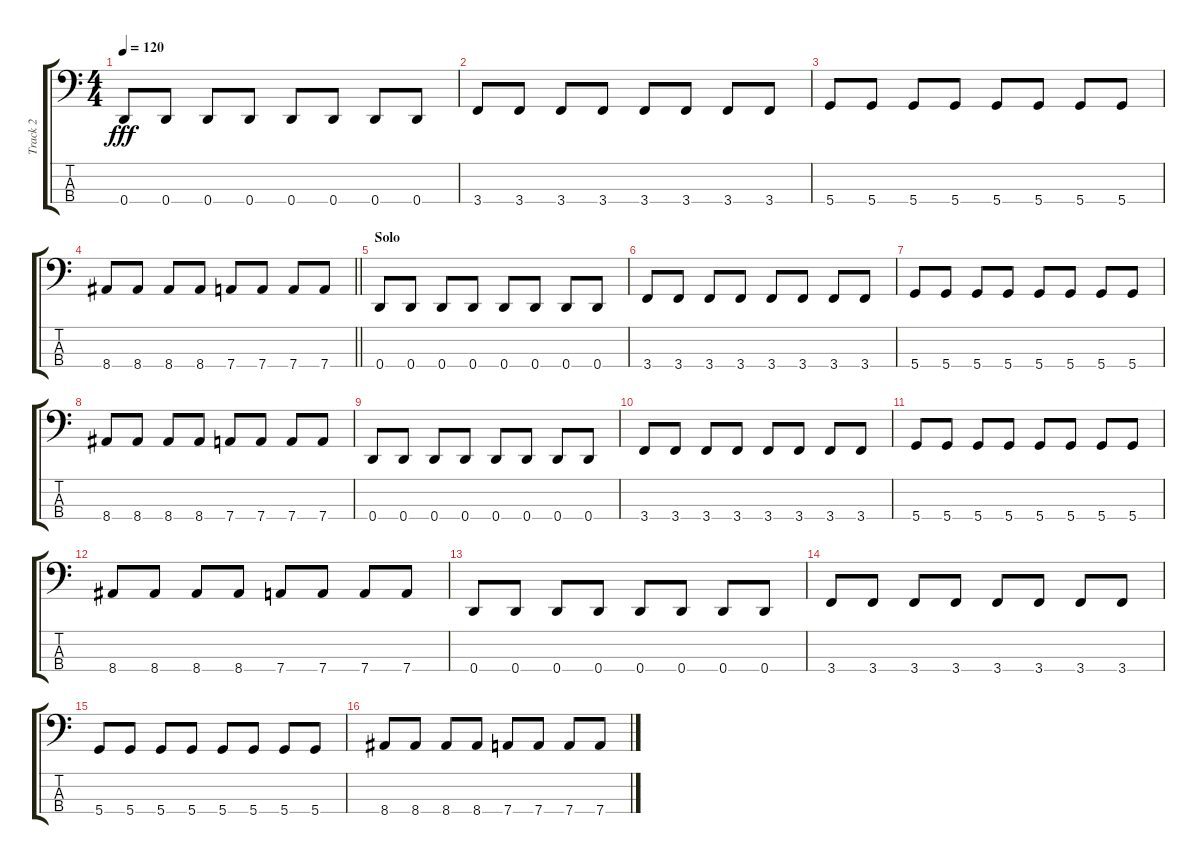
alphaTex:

\track ("Track 2" "Track 2") {instrument electricbassfinger}
\staff {score tabs}
\tuning (G2 D2 A1 D1) {hide}
\ts (4 4)
\tempo 120
\clef f4
\ks c
0.4.8{dy fff} 0.4.8 0.4.8 0.4.8 0.4.8 0.4.8 0.4.8 0.4.8 |
3.4.8 3.4.8 3.4.8 3.4.8 3.4.8 3.4.8 3.4.8 3.4.8 |
5.4.8 5.4.8 5.4.8 5.4.8 5.4.8 5.4.8 5.4.8 5.4.8 |
\barLineRight lightlight
8.4.8 8.4.8 8.4.8 8.4.8 7.4.8 7.4.8 7.4.8 7.4.8 |
\section ("" "Solo")
0.4.8 0.4.8 0.4.8 0.4.8 0.4.8 0.4.8 0.4.8 0.4.8 |
3.4.8 3.4.8 3.4.8 3.4.8 3.4.8 3.4.8 3.4.8 3.4.8 |
5.4.8 5.4.8 5.4.8 5.4.8 5.4.8 5.4.8 5.4.8 5.4.8 |
8.4.8 8.4.8 8.4.8 8.4.8 7.4.8 7.4.8 7.4.8 7.4.8 |
0.4.8 0.4.8 0.4.8 0.4.8 0.4.8 0.4.8 0.4.8 0.4.8 |
3.4.8 3.4.8 3.4.8 3.4.8 3.4.8 3.4.8 3.4.8 3.4.8 |
5.4.8 5.4.8 5.4.8 5.4.8 5.4.8 5.4.8 5.4.8 5.4.8 |
8.4.8 8.4.8 8.4.8 8.4.8 7.4.8 7.4.8 7.4.8 7.4.8 |
0.4.8 0.4.8 0.4.8 0.4.8 0.4.8 0.4.8 0.4.8 0.4.8 |
3.4.8 3.4.8 3.4.8 3.4.8 3.4.8 3.4.8 3.4.8 3.4.8 |
5.4.8 5.4.8 5.4.8 5.4.8 5.4.8 5.4.8 5.4.8 5.4.8 |
8.4.8 8.4.8 8.4.8 8.4.8 7.4.8 7.4.8 7.4.8 7.4.8
